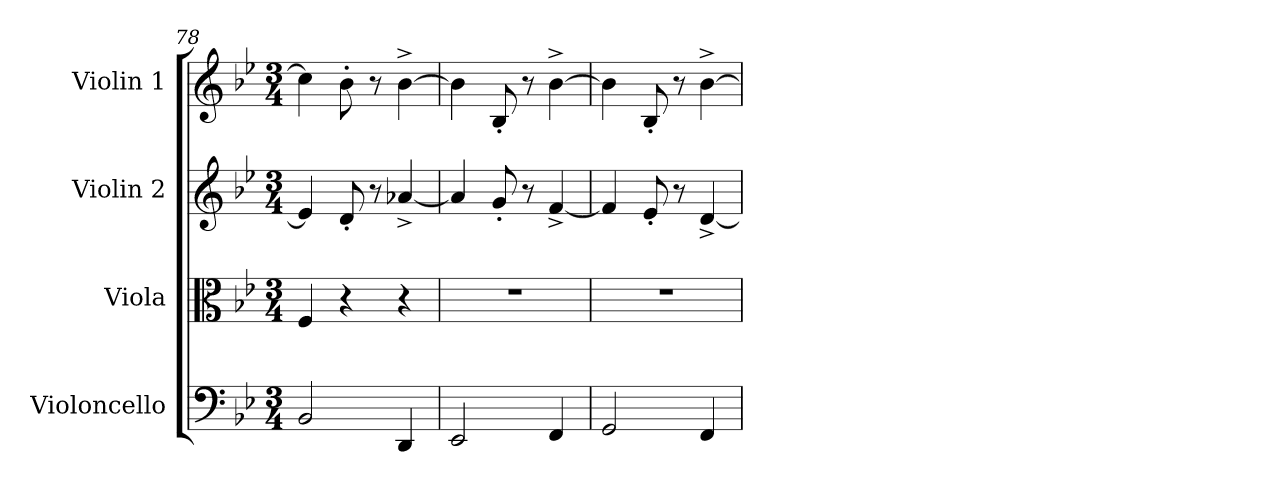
**kern	**kern	**kern	**kern
*part4	*part3	*part2	*part1
*staff4	*staff3	*staff2	*staff1
*I"Violoncello	*I"Viola	*I"Violin 2	*I"Violin 1
*I'Vc	*I'Vla	*I'Vln	*I'Vln
*clefF4	*clefC3	*clefG2	*clefG2
*k[b-e-]	*k[b-e-]	*k[b-e-]	*k[b-e-]
*M3/4	*M3/4	*M3/4	*M3/4
=78	=78	=78	=78
2BB-/	4F/	4e-/]	4cc\]
.	4r	8d'/	8b-'\
.	.	8r	8r
4DD/	4r	[4a-X^/	[4b-^\
=79	=79	=79	=79
2EE-/	2.r	4a-/]	4b-\]
.	.	8g'/	8B-'/
.	.	8r	8r
4FF/	.	[4f^/	[4b-^\
=80	=80	=80	=80
2GG/	2.r	4f/]	4b-\]
.	.	8e-'/	8B-'/
.	.	8r	8r
4FF/	.	[4d^/	[4b-^\
=	=	=	=
*-	*-	*-	*-
